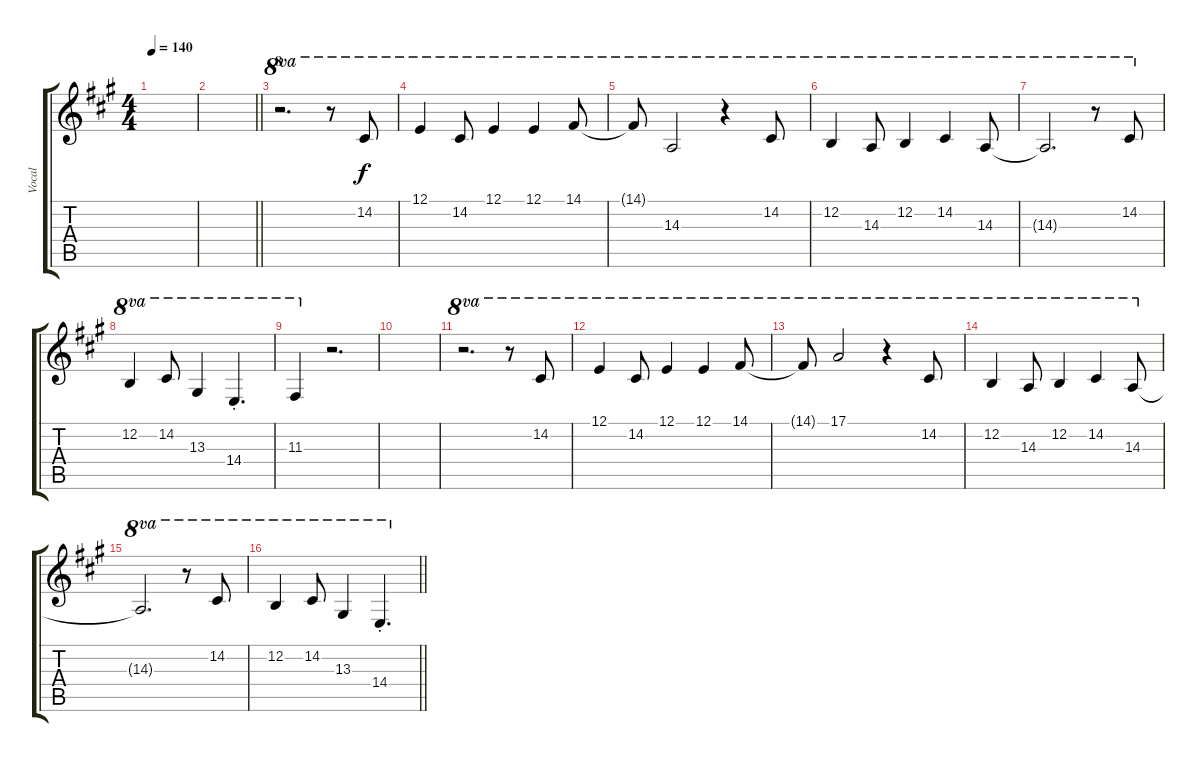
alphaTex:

\track ("Vocal" "Vocal") {instrument voiceoohs}
\staff {score tabs}
\tuning (E4 B3 G3 D3 A2 E2) {hide}
\ts (4 4)
\tempo 140
\clef g2
\ks a
|
\barLineRight lightlight
|
\section ("" "8")
r.2{d ot 8va} r.8{ot 8va} 14.2.8{ot 8va} |
12.1.4{ot 8va} 14.2.8{ot 8va} 12.1.4{ot 8va} 12.1.4{ot 8va} 14.1.8{ot 8va} |
14.1{t}.8{ot 8va} 14.3.2{ot 8va} r.4{ot 8va} 14.2.8{ot 8va} |
12.2.4{ot 8va} 14.3.8{ot 8va} 12.2.4{ot 8va} 14.2.4{ot 8va} 14.3.8{ot 8va} |
14.3{t}.2{d ot 8va} r.8{ot 8va} 14.2.8{ot 8va} |
12.2.4{ot 8va} 14.2.8{ot 8va} 13.3.4{ot 8va} 14.4{st}.4{d ot 8va} |
11.3.4{ot 8va} r.2{d} |
|
r.2{d ot 8va} r.8{ot 8va} 14.2.8{ot 8va} |
12.1.4{ot 8va} 14.2.8{ot 8va} 12.1.4{ot 8va} 12.1.4{ot 8va} 14.1.8{ot 8va} |
14.1{t}.8{ot 8va} 17.1.2{ot 8va} r.4{ot 8va} 14.2.8{ot 8va} |
12.2.4{ot 8va} 14.3.8{ot 8va} 12.2.4{ot 8va} 14.2.4{ot 8va} 14.3.8{ot 8va} |
14.3{t}.2{d ot 8va} r.8{ot 8va} 14.2.8{ot 8va} |
\barLineRight lightlight
12.2.4{ot 8va} 14.2.8{ot 8va} 13.3.4{ot 8va} 14.4{st}.4{d ot 8va}
